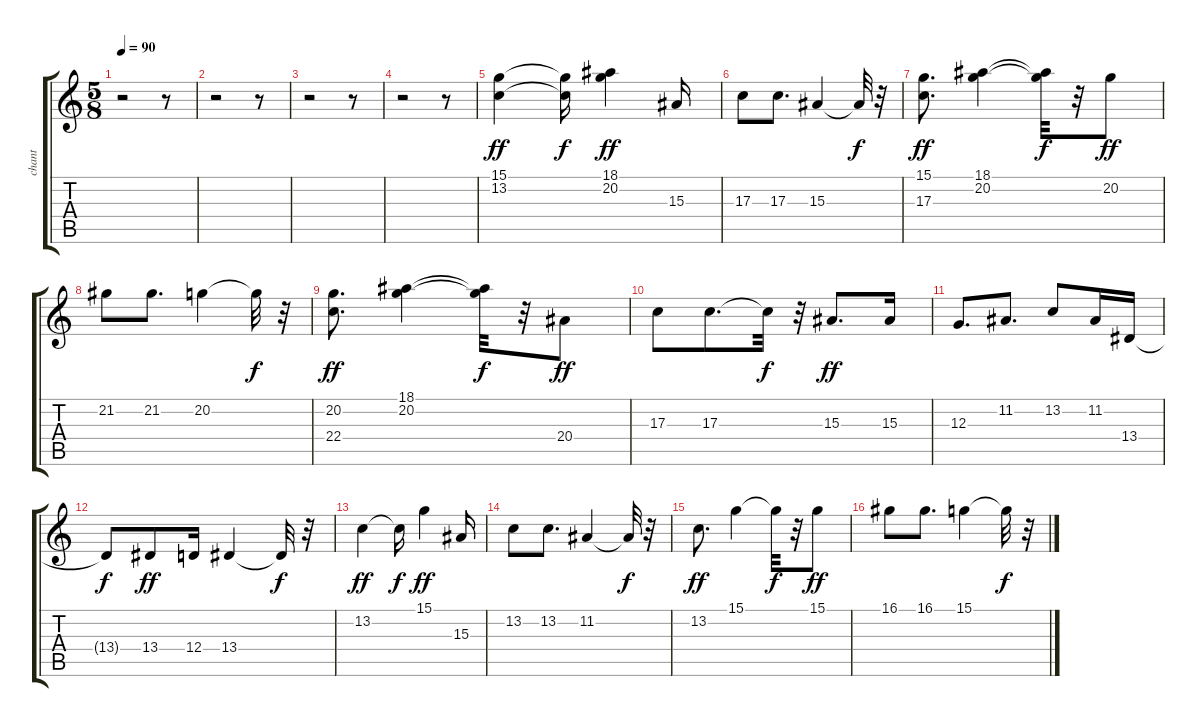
\track ("chant" "chant") {instrument trumpet}
\staff {score tabs}
\tuning (E4 B3 G3 D3 A2 E2) {hide}
\ts (5 8)
\tempo 90
\clef g2
\ks c
r.2{dy f} r.8 |
r.2 r.8 |
r.2 r.8 |
r.2 r.8 |
(15.1 13.2).4{dy ff} (15.1{t} 13.2{t}).16{dy f} (18.1 20.2).4{dy ff} 15.3.16 |
17.3.8 17.3.8{d} 15.3.4 15.3{t}.32{dy f} r.32 |
(15.1 17.3).8{d dy ff} (18.1 20.2).4 (18.1{t} 20.2{t}).32{dy f} r.32 20.2.8{dy ff} |
21.2.8 21.2.8{d} 20.2.4 20.2{t}.32{dy f} r.32 |
(20.2 22.4).8{d dy ff} (18.1 20.2).4 (18.1{t} 20.2{t}).32{dy f} r.32 20.4.8{dy ff} |
17.3.8 17.3.8{d} 17.3{t}.32{dy f} r.32 15.3.8{d dy ff} 15.3.16 |
12.3.8{d} 11.2.8{d} 13.2.8 11.2.16 13.4.16 |
13.4{t}.8{dy f} 13.4.8{dy ff} 12.4.16 13.4.4 13.4{t}.32{dy f} r.32 |
13.2.4{dy ff} 13.2{t}.16{dy f} 15.1.4{dy ff} 15.3.16 |
13.2.8 13.2.8{d} 11.2.4 11.2{t}.32{dy f} r.32 |
13.2.8{d dy ff} 15.1.4 15.1{t}.32{dy f} r.32 15.1.8{dy ff} |
16.1.8 16.1.8{d} 15.1.4 15.1{t}.32{dy f} r.32
